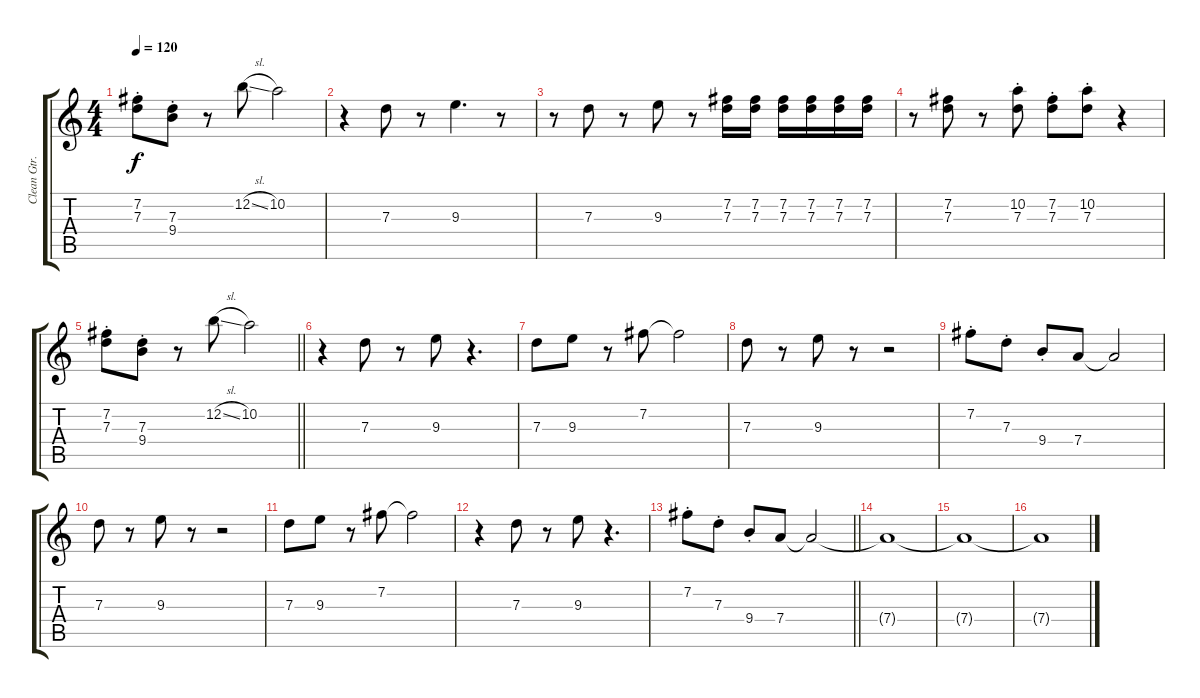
\track ("Clean Gtr." "Clean Gtr.") {instrument electricguitarclean}
\staff {score tabs}
\tuning (E4 B3 G3 D3 A2 E2) {hide}
\ts (4 4)
\tempo 120
\clef g2
\ks c
(7.2{st} 7.3{st}).8{dy f} (7.3{st} 9.4{st}).8 r.8 12.2{sl}.8 10.2.2 |
r.4 7.3.8 r.8 9.3.4{d} r.8 |
r.8 7.3.8 r.8 9.3.8 r.8 (7.2 7.3).16 (7.2 7.3).16 (7.2 7.3).16 (7.2 7.3).16 (7.2 7.3).16 (7.2 7.3).16 |
r.8 (7.2 7.3).8 r.8 (10.2{st} 7.3{st}).8 (7.2{st} 7.3{st}).8 (10.2{st} 7.3{st}).8 r.4 |
\barLineRight lightlight
(7.2{st} 7.3{st}).8 (7.3{st} 9.4{st}).8 r.8 12.2{sl}.8 10.2.2 |
\section ("" "")
r.4 7.3.8 r.8 9.3.8 r.4{d} |
7.3.8 9.3.8 r.8 7.2.8 7.2{t}.2 |
7.3.8 r.8 9.3.8 r.8 r.2 |
7.2{st}.8 7.3{st}.8 9.4{st}.8 7.4.8 7.4{t}.2 |
7.3.8 r.8 9.3.8 r.8 r.2 |
7.3.8 9.3.8 r.8 7.2.8 7.2{t}.2 |
r.4 7.3.8 r.8 9.3.8 r.4{d} |
\barLineRight lightlight
7.2{st}.8 7.3{st}.8 9.4{st}.8 7.4.8 7.4{t}.2 |
7.4{t}.1 |
7.4{t}.1 |
7.4{t}.1
